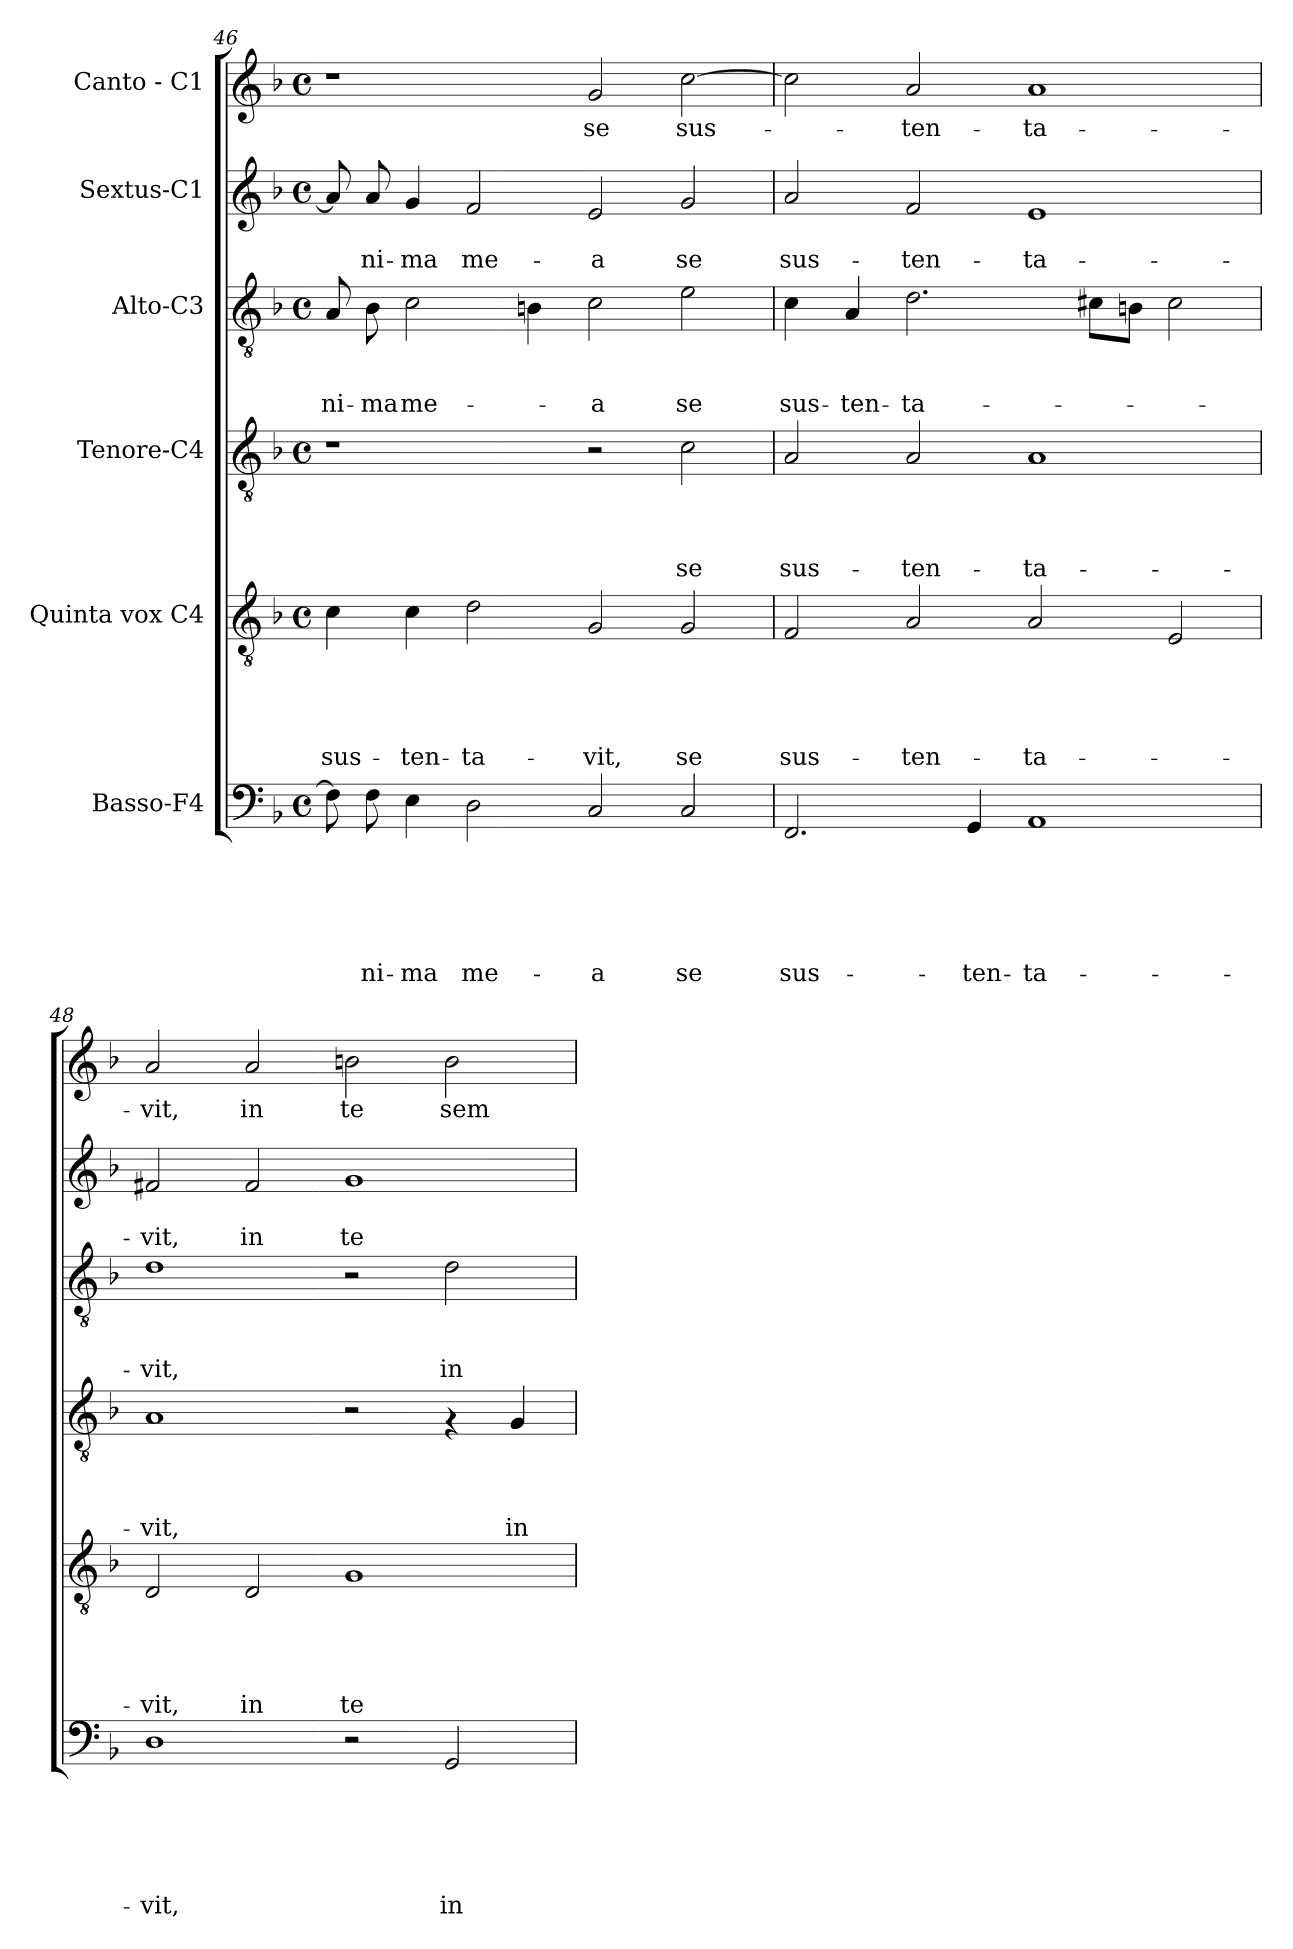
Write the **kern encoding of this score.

**kern	**text	**text	**text	**text	**text	**text	**kern	**text	**text	**text	**text	**text	**kern	**text	**text	**text	**text	**kern	**text	**text	**text	**kern	**text	**text	**kern	**text
*part6	*part6	*part6	*part6	*part6	*part6	*part6	*part5	*part5	*part5	*part5	*part5	*part5	*part4	*part4	*part4	*part4	*part4	*part3	*part3	*part3	*part3	*part2	*part2	*part2	*part1	*part1
*staff6	*staff6	*staff6	*staff6	*staff6	*staff6	*staff6	*staff5	*staff5	*staff5	*staff5	*staff5	*staff5	*staff4	*staff4	*staff4	*staff4	*staff4	*staff3	*staff3	*staff3	*staff3	*staff2	*staff2	*staff2	*staff1	*staff1
*I"Basso-F4	*	*	*	*	*	*	*I"Quinta vox C4	*	*	*	*	*	*I"Tenore-C4	*	*	*	*	*I"Alto-C3	*	*	*	*I"Sextus-C1	*	*	*I"Canto - C1	*
*clefF4	*	*	*	*	*	*	*clefGv2	*	*	*	*	*	*clefGv2	*	*	*	*	*clefGv2	*	*	*	*clefG2	*	*	*clefG2	*
*k[b-]	*	*	*	*	*	*	*k[b-]	*	*	*	*	*	*k[b-]	*	*	*	*	*k[b-]	*	*	*	*k[b-]	*	*	*k[b-]	*
*F:	*	*	*	*	*	*	*F:	*	*	*	*	*	*F:	*	*	*	*	*F:	*	*	*	*F:	*	*	*F:	*
*M4/4	*	*	*	*	*	*	*M4/4	*	*	*	*	*	*M4/4	*	*	*	*	*M4/4	*	*	*	*M4/4	*	*	*M4/4	*
*met(c)	*	*	*	*	*	*	*met(c)	*	*	*	*	*	*met(c)	*	*	*	*	*met(c)	*	*	*	*met(c)	*	*	*met(c)	*
=46	=46	=46	=46	=46	=46	=46	=46	=46	=46	=46	=46	=46	=46	=46	=46	=46	=46	=46	=46	=46	=46	=46	=46	=46	=46	=46
!	!	!	!	!	!	!	!	!	!	!	!	!LO:LY:b	!	!	!	!	!	!	!	!	!LO:LY:b	!	!	!	!	!
8F\]	.	.	.	.	.	.	4c\	.	.	.	.	sus-	1r	.	.	.	.	8A/	.	.	-ni-	8a/]	.	.	1r	.
!	!	!	!	!	!	!LO:LY:b	!	!	!	!	!	!	!	!	!	!	!	!	!	!	!LO:LY:b	!	!	!LO:LY:b	!	!
8F\	.	.	.	.	.	-ni-	.	.	.	.	.	.	.	.	.	.	.	8B-\	.	.	-ma	8a/	.	-ni-	.	.
!	!	!	!	!	!	!LO:LY:b	!	!	!	!	!	!LO:LY:b	!	!	!	!	!	!	!	!	!LO:LY:b	!	!	!LO:LY:b	!	!
4E\	.	.	.	.	.	-ma	4c\	.	.	.	.	-ten-	.	.	.	.	.	2c\	.	.	me-	4g/	.	-ma	.	.
!	!	!	!	!	!	!LO:LY:b	!	!	!	!	!	!LO:LY:b	!	!	!	!	!	!	!	!	!	!	!	!LO:LY:b	!	!
2D\	.	.	.	.	.	me-	2d\	.	.	.	.	-ta-	.	.	.	.	.	.	.	.	.	2f/	.	me-	.	.
.	.	.	.	.	.	.	.	.	.	.	.	.	.	.	.	.	.	4Bn\	.	.	.	.	.	.	.	.
!	!	!	!	!	!	!LO:LY:b	!	!	!	!	!	!LO:LY:b	!	!	!	!	!	!	!	!	!LO:LY:b	!	!	!LO:LY:b	!	!LO:LY:b
2C/	.	.	.	.	.	-a	2G/	.	.	.	.	-vit,	2r	.	.	.	.	2c\	.	.	-a	2e/	.	-a	2g/	se
!	!	!	!	!	!	!LO:LY:b	!	!	!	!	!	!LO:LY:b	!	!	!	!	!LO:LY:b	!	!	!	!LO:LY:b	!	!	!LO:LY:b	!	!LO:LY:b
2C/	.	.	.	.	.	se	2G/	.	.	.	.	se	2c\	.	.	.	se	2e\	.	.	se	2g/	.	se	[>2cc\	sus-
=47	=47	=47	=47	=47	=47	=47	=47	=47	=47	=47	=47	=47	=47	=47	=47	=47	=47	=47	=47	=47	=47	=47	=47	=47	=47	=47
!	!	!	!	!	!	!LO:LY:b	!	!	!	!	!	!LO:LY:b	!	!	!	!	!LO:LY:b	!	!	!	!LO:LY:b	!	!	!LO:LY:b	!	!
2.FF/	.	.	.	.	.	sus-	2F/	.	.	.	.	sus-	2A/	.	.	.	sus-	4c\	.	.	sus-	2a/	.	sus-	2cc\]	.
!	!	!	!	!	!	!	!	!	!	!	!	!	!	!	!	!	!	!	!	!	!LO:LY:b	!	!	!	!	!
.	.	.	.	.	.	.	.	.	.	.	.	.	.	.	.	.	.	4A/	.	.	-ten-	.	.	.	.	.
!	!	!	!	!	!	!	!	!	!	!	!	!LO:LY:b	!	!	!	!	!LO:LY:b	!	!	!	!LO:LY:b	!	!	!LO:LY:b	!	!LO:LY:b
.	.	.	.	.	.	.	2A/	.	.	.	.	-ten-	2A/	.	.	.	-ten-	2.d\	.	.	-ta-	2f/	.	-ten-	2a/	-ten-
!	!	!	!	!	!	!LO:LY:b	!	!	!	!	!	!	!	!	!	!	!	!	!	!	!	!	!	!	!	!
4GG/	.	.	.	.	.	-ten-	.	.	.	.	.	.	.	.	.	.	.	.	.	.	.	.	.	.	.	.
!	!	!	!	!	!	!LO:LY:b	!	!	!	!	!	!LO:LY:b	!	!	!	!	!LO:LY:b	!	!	!	!	!	!	!LO:LY:b	!	!LO:LY:b
1AA	.	.	.	.	.	-ta-	2A/	.	.	.	.	-ta-	1A	.	.	.	-ta-	.	.	.	.	1e	.	-ta-	1a	-ta-
.	.	.	.	.	.	.	.	.	.	.	.	.	.	.	.	.	.	8c#X\L	.	.	.	.	.	.	.	.
.	.	.	.	.	.	.	.	.	.	.	.	.	.	.	.	.	.	8Bn\J	.	.	.	.	.	.	.	.
.	.	.	.	.	.	.	2E/	.	.	.	.	.	.	.	.	.	.	2c#\	.	.	.	.	.	.	.	.
!!LO:PB:g=z
=48	=48	=48	=48	=48	=48	=48	=48	=48	=48	=48	=48	=48	=48	=48	=48	=48	=48	=48	=48	=48	=48	=48	=48	=48	=48	=48
!	!	!	!	!	!	!LO:LY:b	!	!	!	!	!	!LO:LY:b	!	!	!	!	!LO:LY:b	!	!	!	!LO:LY:b	!	!	!LO:LY:b	!	!LO:LY:b
1D	.	.	.	.	.	-vit,	2D/	.	.	.	.	-vit,	1A	.	.	.	-vit,	1d	.	.	-vit,	2f#X/	.	-vit,	2a/	-vit,
!	!	!	!	!	!	!	!	!	!	!	!	!LO:LY:b	!	!	!	!	!	!	!	!	!	!	!	!LO:LY:b	!	!LO:LY:b
.	.	.	.	.	.	.	2D/	.	.	.	.	in	.	.	.	.	.	.	.	.	.	2f#/	.	in	2a/	in
!	!	!	!	!	!	!	!	!	!	!	!	!LO:LY:b	!	!	!	!	!	!	!	!	!	!	!	!LO:LY:b	!	!LO:LY:b
2r	.	.	.	.	.	.	1G	.	.	.	.	te	2r	.	.	.	.	2r	.	.	.	1g	.	te	2bn\	te
!	!	!	!	!	!	!LO:LY:b	!	!	!	!	!	!	!	!	!	!	!	!	!	!	!LO:LY:b	!	!	!	!	!LO:LY:b
2GG/	.	.	.	.	.	in	.	.	.	.	.	.	4rF	.	.	.	.	2d\	.	.	in	.	.	.	2b\	sem-
!	!	!	!	!	!	!	!	!	!	!	!	!	!	!	!	!	!LO:LY:b	!	!	!	!	!	!	!	!	!
.	.	.	.	.	.	.	.	.	.	.	.	.	4G/	.	.	.	in	.	.	.	.	.	.	.	.	.
=	=	=	=	=	=	=	=	=	=	=	=	=	=	=	=	=	=	=	=	=	=	=	=	=	=	=
*-	*-	*-	*-	*-	*-	*-	*-	*-	*-	*-	*-	*-	*-	*-	*-	*-	*-	*-	*-	*-	*-	*-	*-	*-	*-	*-
